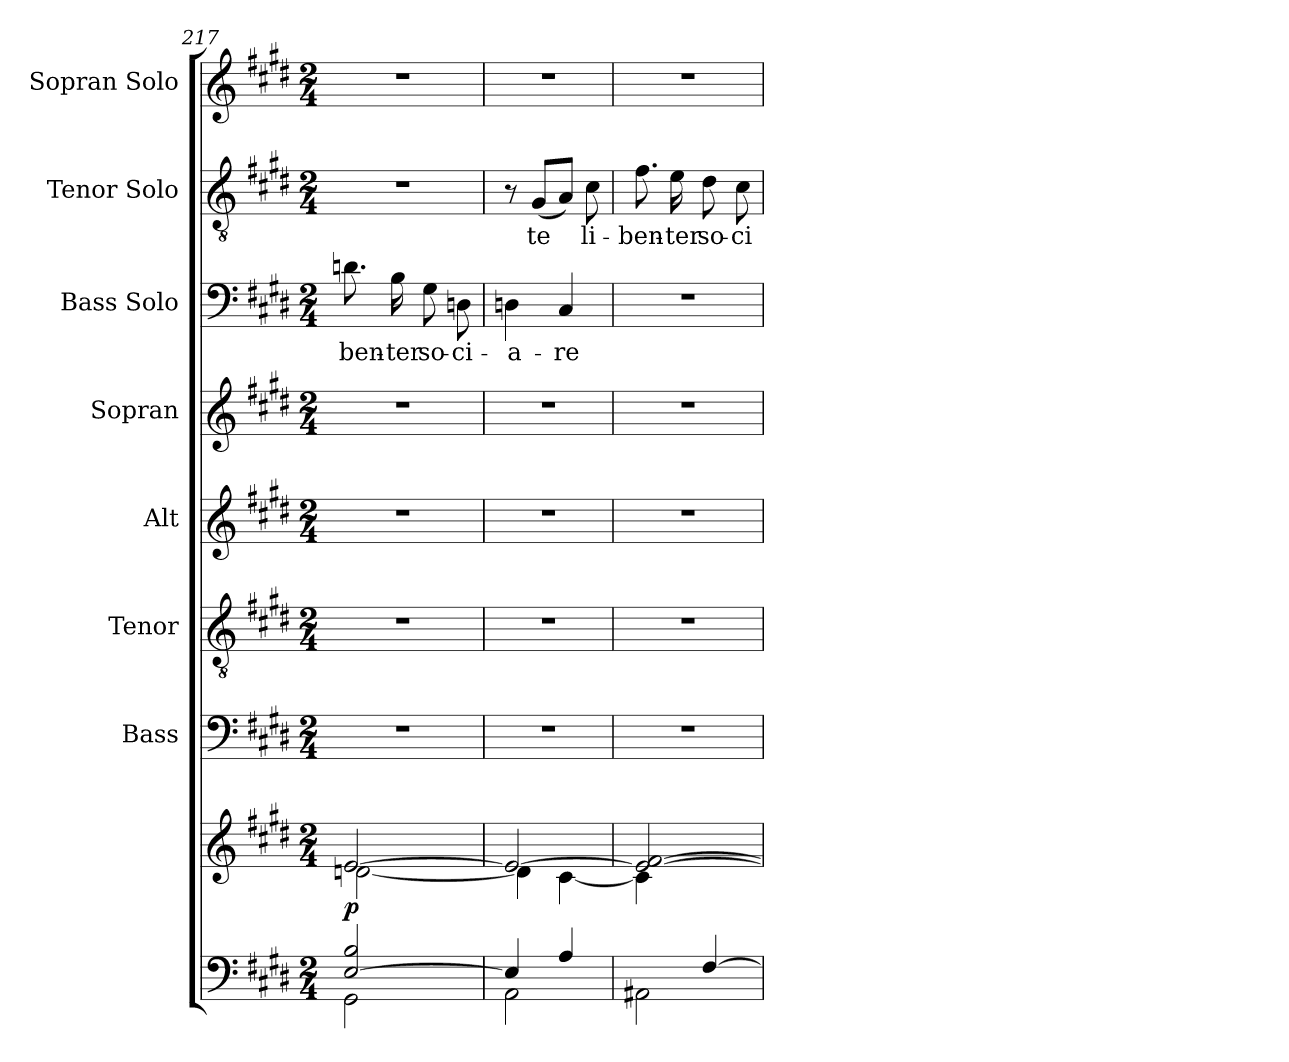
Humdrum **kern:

**kern	**kern	**dynam	**kern	**kern	**kern	**kern	**kern	**text	**kern	**text	**kern
*part8	*part8	*part8	*part7	*part6	*part5	*part4	*part3	*part3	*part2	*part2	*part1
*staff9	*staff8	*staff8/9	*staff7	*staff6	*staff5	*staff4	*staff3	*staff3	*staff2	*staff2	*staff1
*	*	*	*I"Bass	*I"Tenor	*I"Alt	*I"Sopran	*I"Bass Solo	*	*I"Tenor Solo	*	*I"Sopran Solo
*	*	*	*I'B.	*I'T.	*I'A.	*I'S.	*I'B. Solo	*	*I'T. Solo	*	*I'S. Solo
*clefF4	*clefG2	*	*clefF4	*clefGv2	*clefG2	*clefG2	*clefF4	*	*clefGv2	*	*clefG2
*k[f#c#g#d#]	*k[f#c#g#d#]	*	*k[f#c#g#d#]	*k[f#c#g#d#]	*k[f#c#g#d#]	*k[f#c#g#d#]	*k[f#c#g#d#]	*	*k[f#c#g#d#]	*	*k[f#c#g#d#]
*E:	*E:	*	*E:	*E:	*E:	*E:	*E:	*	*E:	*	*E:
*M2/4	*M2/4	*	*M2/4	*M2/4	*M2/4	*M2/4	*M2/4	*	*M2/4	*	*M2/4
=217	=217	=217	=217	=217	=217	=217	=217	=217	=217	=217	=217
*^	*^	*	*	*	*	*	*	*	*	*	*
!	!	!	!	!LO:DY:b	!	!	!	!	!	!LO:LY:b	!	!	!
[>2E/ 2B/	2GG#\	[>2e/	[<2dn\	p	2r	2r	2r	2r	8.dn\	-ben-	2r	.	2r
!	!	!	!	!	!	!	!	!	!	!LO:LY:b	!	!	!
.	.	.	.	.	.	.	.	.	16B\	-ter	.	.	.
!	!	!	!	!	!	!	!	!	!	!LO:LY:b	!	!	!
.	.	.	.	.	.	.	.	.	8G#\	so-	.	.	.
!	!	!	!	!	!	!	!	!	!	!LO:LY:b	!	!	!
.	.	.	.	.	.	.	.	.	8Dn\	-ci-	.	.	.
=218	=218	=218	=218	=218	=218	=218	=218	=218	=218	=218	=218	=218	=218
!	!	!	!	!	!	!	!	!	!	!LO:LY:b	!	!	!
4E/]	2AA\	2e/_	4d\]	.	2r	2r	2r	2r	4Dn\	-a-	8r	.	2r
!	!	!	!	!	!	!	!	!	!	!	!	!LO:LY:b	!
.	.	.	.	.	.	.	.	.	.	.	(<8G#/L	te	.
!	!	!	!	!	!	!	!	!	!	!LO:LY:b	!	!	!
4A/	.	.	[<4c#\	.	.	.	.	.	4C#/	-re	8A/J)	.	.
!	!	!	!	!	!	!	!	!	!	!	!	!LO:LY:b	!
.	.	.	.	.	.	.	.	.	.	.	8c#\	li-	.
=219	=219	=219	=219	=219	=219	=219	=219	=219	=219	=219	=219	=219	=219
!	!	!	!	!	!	!	!	!	!	!	!	!LO:LY:b	!
4ryy	2AA#X\	2e/_ [>2f#/	4c#\]	.	2r	2r	2r	2r	2r	.	8.f#\	-ben-	2r
!	!	!	!	!	!	!	!	!	!	!	!	!LO:LY:b	!
.	.	.	.	.	.	.	.	.	.	.	16e\	-ter	.
!	!	!	!	!	!	!	!	!	!	!	!	!LO:LY:b	!
[>4F#/	.	.	4ryy	.	.	.	.	.	.	.	8d#\	so-	.
!	!	!	!	!	!	!	!	!	!	!	!	!LO:LY:b	!
.	.	.	.	.	.	.	.	.	.	.	8c#\	-ci-	.
*v	*v	*	*	*	*	*	*	*	*	*	*	*	*
*	*v	*v	*	*	*	*	*	*	*	*	*	*
=	=	=	=	=	=	=	=	=	=	=	=
*-	*-	*-	*-	*-	*-	*-	*-	*-	*-	*-	*-
